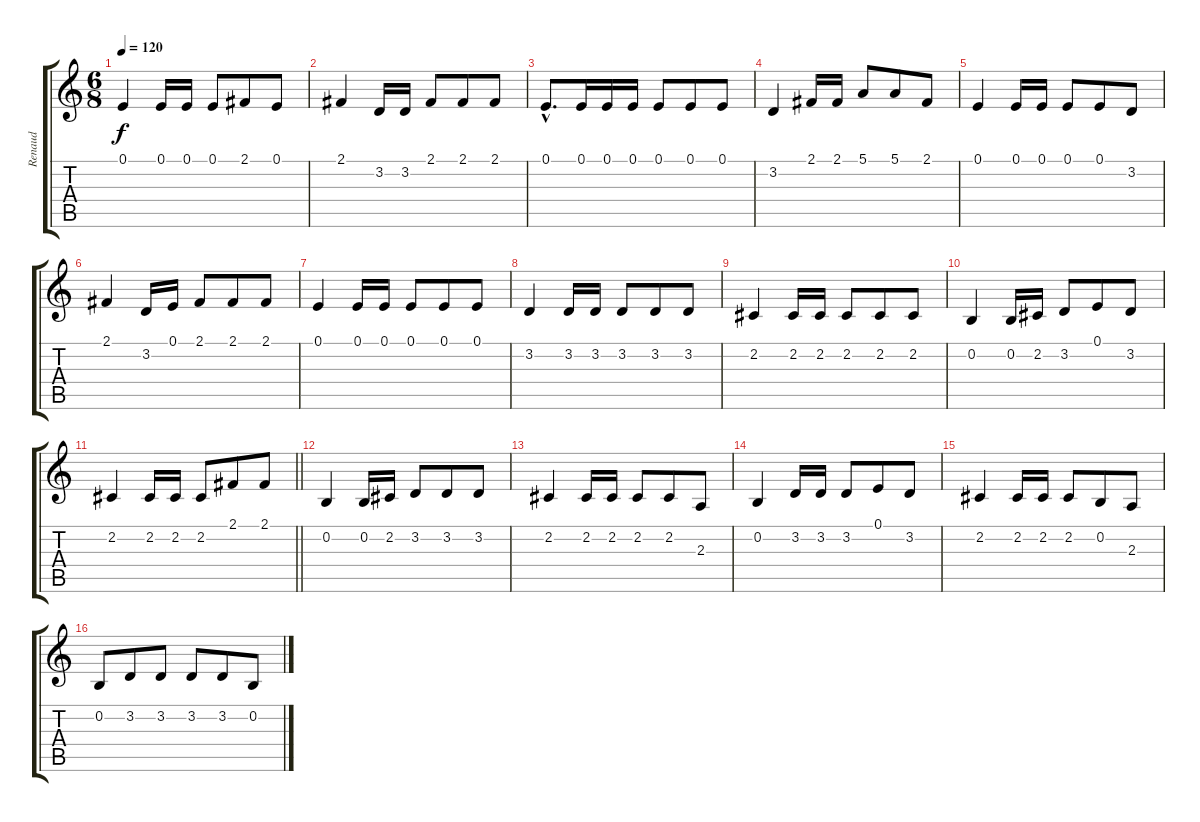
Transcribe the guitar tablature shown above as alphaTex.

\track ("Renaud" "Renaud") {instrument panflute}
\staff {score tabs}
\tuning (E4 B3 G3 D3 A2 E2) {hide}
\ts (6 8)
\tempo 120
\clef g2
\ks c
0.1.4{dy f} 0.1.16 0.1.16 0.1.8 2.1.8 0.1.8 |
2.1.4 3.2.16 3.2.16 2.1.8 2.1.8 2.1.8 |
0.1{hac}.8{d} 0.1.16 0.1.16 0.1.16 0.1.8 0.1.8 0.1.8 |
3.2.4 2.1.16 2.1.16 5.1.8 5.1.8 2.1.8 |
0.1.4 0.1.16 0.1.16 0.1.8 0.1.8 3.2.8 |
2.1.4 3.2.16 0.1.16 2.1.8 2.1.8 2.1.8 |
0.1.4 0.1.16 0.1.16 0.1.8 0.1.8 0.1.8 |
3.2.4 3.2.16 3.2.16 3.2.8 3.2.8 3.2.8 |
2.2.4 2.2.16 2.2.16 2.2.8 2.2.8 2.2.8 |
0.2.4 0.2.16 2.2.16 3.2.8 0.1.8 3.2.8 |
\barLineRight lightlight
2.2.4 2.2.16 2.2.16 2.2.8 2.1.8 2.1.8 |
0.2.4 0.2.16 2.2.16 3.2.8 3.2.8 3.2.8 |
2.2.4 2.2.16 2.2.16 2.2.8 2.2.8 2.3.8 |
0.2.4 3.2.16 3.2.16 3.2.8 0.1.8 3.2.8 |
2.2.4 2.2.16 2.2.16 2.2.8 0.2.8 2.3.8 |
0.2.8 3.2.8 3.2.8 3.2.8 3.2.8 0.2.8
